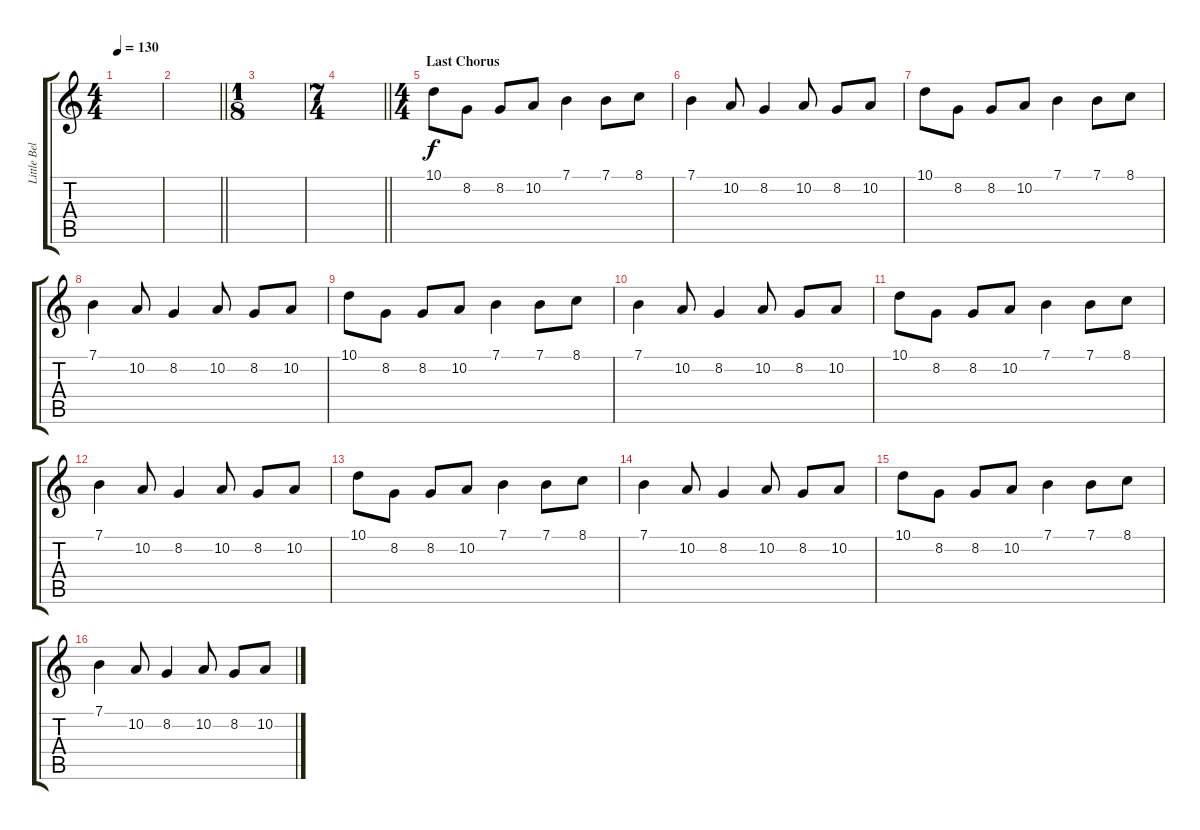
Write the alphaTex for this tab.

\track ("Little Bells" "Little Bel") {instrument musicbox}
\staff {score tabs}
\tuning (E4 B3 G3 D3 A2 E2) {hide}
\ts (4 4)
\tempo 130
\clef g2
\ks c
|
\barLineRight lightlight
|
\ts (1 8)
|
\ts (7 4)
\barLineRight lightlight
|
\ts (4 4)
\section ("" "Last Chorus")
10.1.8 8.2.8 8.2.8 10.2.8 7.1.4 7.1.8 8.1.8 |
7.1.4 10.2.8 8.2.4 10.2.8 8.2.8 10.2.8 |
10.1.8 8.2.8 8.2.8 10.2.8 7.1.4 7.1.8 8.1.8 |
7.1.4 10.2.8 8.2.4 10.2.8 8.2.8 10.2.8 |
10.1.8 8.2.8 8.2.8 10.2.8 7.1.4 7.1.8 8.1.8 |
7.1.4 10.2.8 8.2.4 10.2.8 8.2.8 10.2.8 |
10.1.8 8.2.8 8.2.8 10.2.8 7.1.4 7.1.8 8.1.8 |
7.1.4 10.2.8 8.2.4 10.2.8 8.2.8 10.2.8 |
10.1.8 8.2.8 8.2.8 10.2.8 7.1.4 7.1.8 8.1.8 |
7.1.4 10.2.8 8.2.4 10.2.8 8.2.8 10.2.8 |
10.1.8 8.2.8 8.2.8 10.2.8 7.1.4 7.1.8 8.1.8 |
7.1.4 10.2.8 8.2.4 10.2.8 8.2.8 10.2.8
